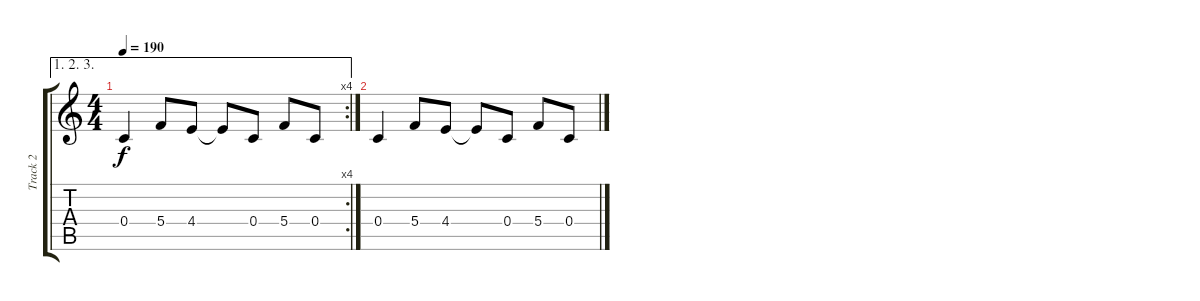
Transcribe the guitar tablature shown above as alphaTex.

\track ("Track 2" "Track 2") {instrument acousticguitarsteel}
\staff {score tabs}
\tuning (D4 A3 F3 C3 G2 C2) {hide}
\ae (1 2 3)
\rc 4
\ts (4 4)
\tempo 190
\clef g2
\ks c
0.4.4{dy f} 5.4.8 4.4.8 4.4{t}.8 0.4.8 5.4.8 0.4.8 |
0.4.4 5.4.8 4.4.8 4.4{t}.8 0.4.8 5.4.8 0.4.8
